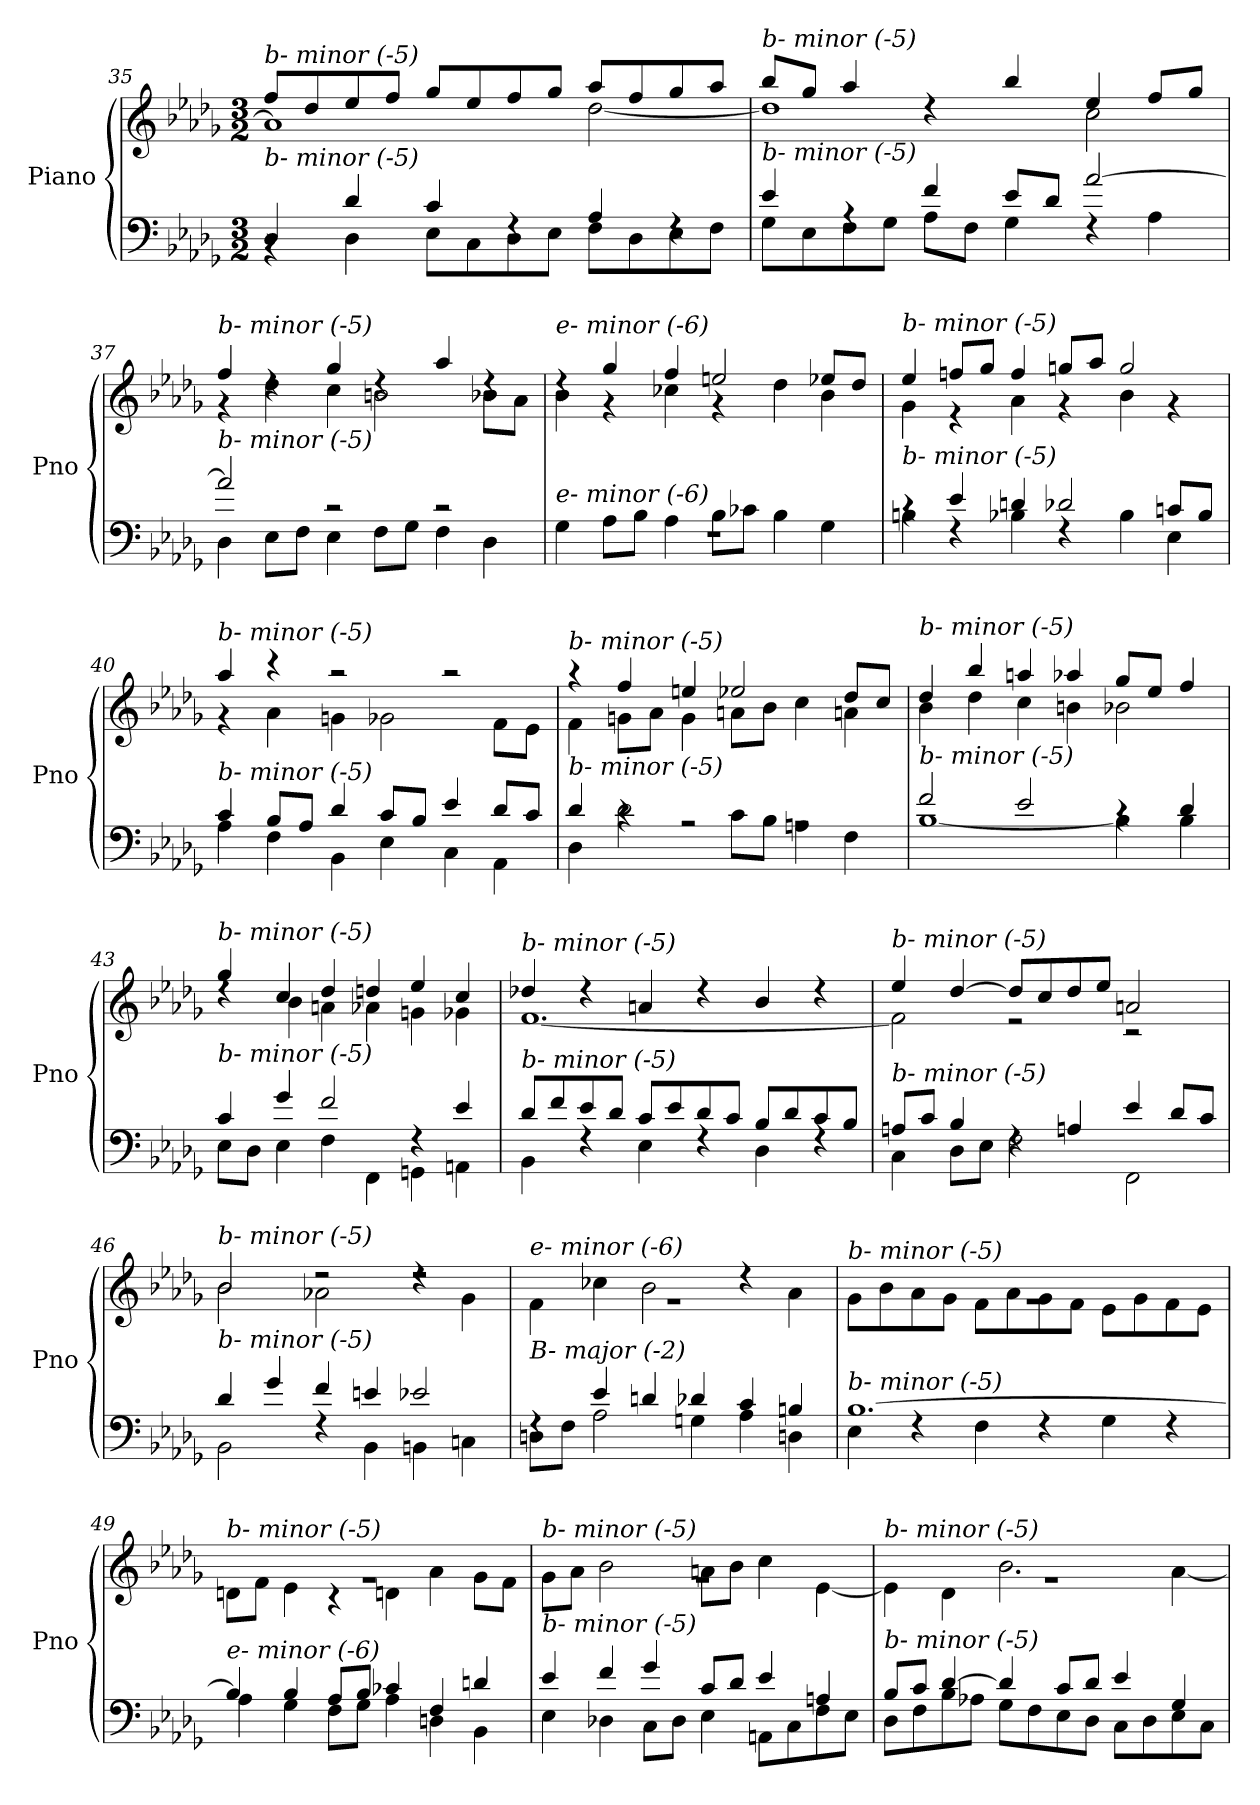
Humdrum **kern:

**kern	**kern
*part1	*part1
*staff2	*staff1
*I"Piano	*
*I'Pno	*
*clefF4	*clefG2
*k[b-e-a-d-g-]	*k[b-e-a-d-g-]
*M3/2	*M3/2
=35	=35
*^	*^
!	!	!LO:TX:i:t=b- minor (-5)	!
!LO:TX:i:t=b- minor (-5)	!	!	!
4D-/	4rBB	8ff/L	1a-]
.	.	8dd-/	.
4d-/	4D-\	8ee-/	.
.	.	8ff/J	.
4c/	8E-\L	8gg-/L	.
.	8C\	8ee-/	.
4rF	8D-\	8ff/	.
.	8E-\J	8gg-/J	.
4A-/	8F\L	8aa-/L	[2dd-\
.	8D-\	8ff/	.
4rF	8E-\	8gg-/	.
.	8F\J	8aa-/J	.
!!LO:LB:g=z	!!
=36	=36	=36	=36
!	!	!LO:TX:i:t=b- minor (-5)	!
!LO:TX:i:t=b- minor (-5)	!	!	!
4e-/	8G-\L	8bb-/L	1dd-]
.	8E-\	8gg-/J	.
4rA	8F\	4aa-/	.
.	8G-\J	.	.
4f/	8A-\L	4rdd	.
.	8F\J	.	.
8e-/L	4G-\	4bb-/	.
8d-/J	.	.	.
[2a-/	4rF	4ee-/	2cc\
.	4A-\	8ff/L	.
.	.	8gg-/J	.
=37	=37	=37	=37
!	!	!LO:TX:i:t=b- minor (-5)	!
!LO:TX:i:t=b- minor (-5)	!	!	!
2a-/]	4D-\	4ff/	4r
.	8E-\L	4rdd	4dd-\
.	8F\J	.	.
2r	4E-\	4gg-/	4cc\
.	8F\L	4rdd	2bni\
.	8G-\J	.	.
2r	4F\	4aa-/	.
.	4D-\	4rdd	8b-\L
.	.	.	8a-\J
=38	=38	=38	=38
!	!	!LO:TX:i:t=e- minor (-6)	!
!LO:TX:i:t=e- minor (-6)	!	!	!
1.rF	4G-\	4rdd	4b-\
.	8A-\L	4gg-/	4r
.	8B-\J	.	.
.	4A-\	4ff/	4cc-X\
.	8B-\L	2eeni/	4r
.	8c-X\J	.	.
.	4B-\	.	4dd-\
.	4G-\	8ee-/L	4b-\
.	.	8dd-/J	.
=39	=39	=39	=39
!	!	!LO:TX:i:t=b- minor (-5)	!
!LO:TX:i:t=b- minor (-5)	!	!	!
4rc	4Bni\	4ee-/	4g-\
4e-/	4rF	8ffn/L	4r
.	.	8gg-/J	.
4dn/	4B-Xi\	4ff/	4a-\
2d-X/	4rF	8ggn/L	4r
.	.	8aa-/J	.
.	4B-\	2gg/	4b-\
8cn/L	4E-\	.	4r
8B-/J	.	.	.
!!LO:LB:g=z	!!
=40	=40	=40	=40
!	!	!LO:TX:i:t=b- minor (-5)	!
!LO:TX:i:t=b- minor (-5)	!	!	!
4c/	4A-\	4aa-/	4r
8B-/L	4F\	4r	4a-\
8A-/J	.	.	.
4d-/	4BB-\	2r	4gn\
8c/L	4E-\	.	2g-X\
8B-/J	.	.	.
4e-/	4C\	2r	.
8d-/L	4AA-\	.	8f\L
8c/J	.	.	8e-\J
=41	=41	=41	=41
!	!	!LO:TX:i:t=b- minor (-5)	!
!LO:TX:i:t=b- minor (-5)	!	!	!
4d-/	4D-\	4r	4f\
4rc	2d-\	4ff/	8gn\L
.	.	.	8a-\J
2rA	.	4een/	4g\
.	8c\L	2ee-X/	8an\L
.	8B-\J	.	8b-\J
2rA	4An\	.	4cc\
.	4F\	8dd-/L	4an\
.	.	8cc/J	.
=42	=42	=42	=42
!	!	!LO:TX:i:t=b- minor (-5)	!
!LO:TX:i:t=b- minor (-5)	!	!	!
2f/	[1B-	4dd-/	4b-\
.	.	4bb-/	4dd-\
2e-/	.	4aan/	4cc\
.	.	4aa-X/	4bni\
4rc	4B-\]	8gg-/L	2b-\
.	.	8ee-/J	.
4d-/	4B-\	4ff/	.
=43	=43	=43	=43
!	!	!LO:TX:i:t=b- minor (-5)	!
!LO:TX:i:t=b- minor (-5)	!	!	!
4c/	8E-\L	4gg-/	4rdd
.	8D-\J	.	.
4g-/	4E-\	4cc/	4b-\
2f/	4F\	4dd-/	4an\
.	4FF\	4ddn/	4a-X\
4rF	4GGn\	4ee-/	4gn\
4e-/	4AAn\	4cc/	4g-X\
!!LO:PB:g=z	!!
=44	=44	=44	=44
!	!	!LO:TX:i:t=b- minor (-5)	!
!LO:TX:i:t=b- minor (-5)	!	!	!
8d-/L	4BB-\	4dd-X/	[1.f
8f/	.	.	.
8e-/	4rF	4r	.
8d-/J	.	.	.
8c/L	4E-\	4an/	.
8e-/	.	.	.
8d-/	4rF	4r	.
8c/J	.	.	.
8B-/L	4D-\	4b-/	.
8d-/	.	.	.
8c/	4rF	4r	.
8B-/J	.	.	.
=45	=45	=45	=45
!	!	!LO:TX:i:t=b- minor (-5)	!
!LO:TX:i:t=b- minor (-5)	!	!	!
8An/L	4C\	4ee-/	2f\]
8c/J	.	.	.
4B-/	8D-\L	[4dd-/	.
.	8E-\J	.	.
4rF	2F\	8dd-/L]	2r
.	.	8cc/	.
4An/	.	8dd-/	.
.	.	8ee-/J	.
4e-/	2FF\	2an/	2r
8d-/L	.	.	.
8c/J	.	.	.
=46	=46	=46	=46
!	!	!LO:TX:i:t=b- minor (-5)	!
!LO:TX:i:t=b- minor (-5)	!	!	!
4d-/	2BB-\	2b-/	2b-\
4g-/	.	.	.
4f/	4rF	2r	2a-X\
4eni/	4BB-\	.	.
2e-/	4BBni\	2r	4rdd
.	4Cn\	.	4g-\
=47	=47	=47	=47
!	!	!LO:TX:i:t=e- minor (-6)	!
!LO:TX:i:t=B- major (-2)	!	!	!
4rF	8Dn\L	1.rg	4f\
.	8F\J	.	.
4e-/	2A-\	.	4cc-X\
4dn/	.	.	2b-\
4d-X/	4Gn\	.	.
4c/	4A-\	.	4rdd
4Bni/	4Dn\	.	4a-\
!!LO:LB:g=z	!!
=48	=48	=48	=48
!	!	!LO:TX:i:t=b- minor (-5)	!
!LO:TX:i:t=b- minor (-5)	!	!	!
[1.B-	4E-\	1.rg	8g-\L
.	.	.	8b-\
.	4rF	.	8a-\
.	.	.	8g-\J
.	4F\	.	8f\L
.	.	.	8a-\
.	4rF	.	8g-\
.	.	.	8f\J
.	4G-\	.	8e-\L
.	.	.	8g-\
.	4rF	.	8f\
.	.	.	8e-\J
=49	=49	=49	=49
!	!	!LO:TX:i:t=b- minor (-5)	!
!LO:TX:i:t=e- minor (-6)	!	!	!
4B-/]	4A-\	1.rg	8dn\L
.	.	.	8f\J
4B-/	4G-\	.	4e-\
8A-/L	8F\L	.	4r
8B-/J	8G-\J	.	.
4c-X/	4A-\	.	4dn\
4F/	4Dn\	.	4a-\
4dn/	4BB-\	.	8g-\L
.	.	.	8f\J
=50	=50	=50	=50
!	!	!LO:TX:i:t=b- minor (-5)	!
!LO:TX:i:t=b- minor (-5)	!	!	!
4e-/	4E-\	1.rg	8g-\L
.	.	.	8a-\J
4f/	4D-X\	.	2b-\
4g-/	8C\L	.	.
.	8D-\J	.	.
8c/L	4E-\	.	8an\L
8d-/J	.	.	8b-\J
4e-/	8AAn\L	.	4cc\
.	8C\	.	.
4An/	8F\	.	[4e-\
.	8E-\J	.	.
=51	=51	=51	=51
!	!	!LO:TX:i:t=b- minor (-5)	!
!LO:TX:i:t=b- minor (-5)	!	!	!
8B-/L	8D-\L	1.rg	4e-\]
8c/J	8F\	.	.
[4d-/	8B-\	.	4d-\
.	8A-X\J	.	.
4d-/]	8G-\L	.	2.b-\
.	8F\	.	.
8c/L	8E-\	.	.
8d-/J	8D-\J	.	.
4e-/	8C\L	.	.
.	8D-\	.	.
4G-/	8E-\	.	[4a-\
.	8C\J	.	.
*v	*v	*	*
*	*v	*v
=	=
*-	*-
